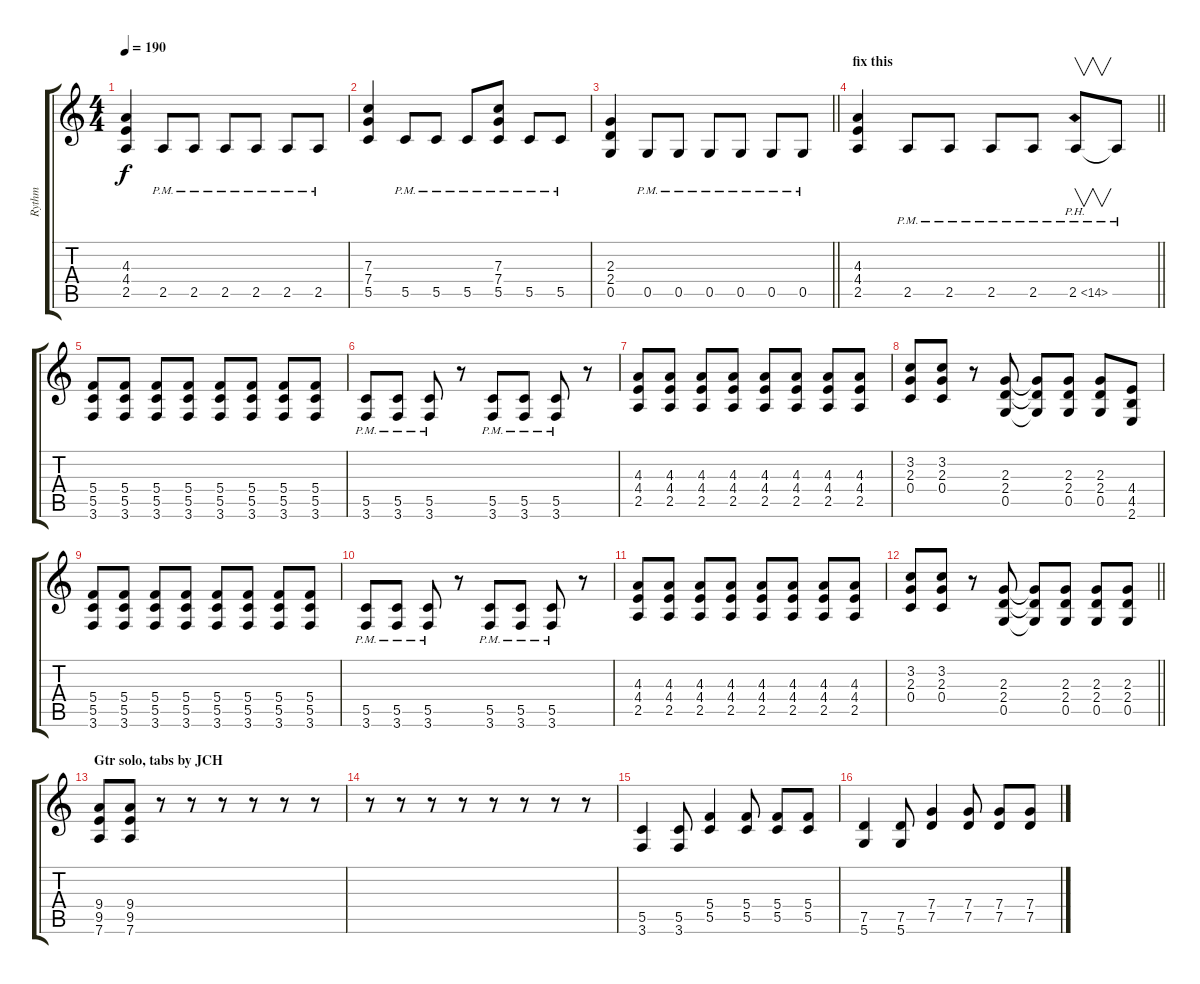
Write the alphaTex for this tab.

\track ("Rythm" "Rythm") {instrument distortionguitar}
\staff {score tabs}
\tuning (D4 A3 F3 C3 G2 D2) {hide}
\ts (4 4)
\tempo 190
\clef g2
\ks c
(4.3 4.4 2.5).4{dy f} 2.5{pm}.8 2.5{pm}.8 2.5{pm}.8 2.5{pm}.8 2.5{pm}.8 2.5{pm}.8 |
(7.3 7.4 5.5).4 5.5{pm}.8 5.5{pm}.8 5.5{pm}.8 (7.3 7.4 5.5{pm}).8 5.5{pm}.8 5.5{pm}.8 |
\barLineRight lightlight
(2.3 2.4 0.5).4 0.5{pm}.8 0.5{pm}.8 0.5{pm}.8 0.5{pm}.8 0.5{pm}.8 0.5{pm}.8 |
\section ("" "fix this ")
\barLineRight lightlight
(4.3 4.4 2.5).4 2.5{pm}.8 2.5{pm}.8 2.5{pm}.8 2.5{pm}.8 2.5{ph 12 pm}.8{v} 2.5{pm t}.8 |
(5.4 5.5 3.6).8{volume 13} (5.4 5.5 3.6).8 (5.4 5.5 3.6).8 (5.4 5.5 3.6).8 (5.4 5.5 3.6).8 (5.4 5.5 3.6).8 (5.4 5.5 3.6).8 (5.4 5.5 3.6).8 |
(5.5{pm} 3.6{pm}).8 (5.5{pm} 3.6{pm}).8 (5.5{pm} 3.6{pm}).8 r.8 (5.5{pm} 3.6{pm}).8 (5.5{pm} 3.6{pm}).8 (5.5{pm} 3.6{pm}).8 r.8 |
(4.3 4.4 2.5).8 (4.3 4.4 2.5).8 (4.3 4.4 2.5).8 (4.3 4.4 2.5).8 (4.3 4.4 2.5).8 (4.3 4.4 2.5).8 (4.3 4.4 2.5).8 (4.3 4.4 2.5).8 |
(3.2 2.3 0.4).8 (3.2 2.3 0.4).8 r.8 (2.3 2.4 0.5).8 (2.3{t} 2.4{t} 0.5{t}).8 (2.3 2.4 0.5).8 (2.3 2.4 0.5).8 (4.4 4.5 2.6).8 |
(5.4 5.5 3.6).8 (5.4 5.5 3.6).8 (5.4 5.5 3.6).8 (5.4 5.5 3.6).8 (5.4 5.5 3.6).8 (5.4 5.5 3.6).8 (5.4 5.5 3.6).8 (5.4 5.5 3.6).8 |
(5.5{pm} 3.6{pm}).8 (5.5{pm} 3.6{pm}).8 (5.5{pm} 3.6{pm}).8 r.8 (5.5{pm} 3.6{pm}).8 (5.5{pm} 3.6{pm}).8 (5.5{pm} 3.6{pm}).8 r.8 |
(4.3 4.4 2.5).8 (4.3 4.4 2.5).8 (4.3 4.4 2.5).8 (4.3 4.4 2.5).8 (4.3 4.4 2.5).8 (4.3 4.4 2.5).8 (4.3 4.4 2.5).8 (4.3 4.4 2.5).8 |
\barLineRight lightlight
(3.2 2.3 0.4).8 (3.2 2.3 0.4).8 r.8 (2.3 2.4 0.5).8 (2.3{t} 2.4{t} 0.5{t}).8 (2.3 2.4 0.5).8 (2.3 2.4 0.5).8 (2.3 2.4 0.5).8 |
\section ("" "Gtr solo, tabs by JCH")
(9.4 9.5 7.6).8 (9.4 9.5 7.6).8 r.8 r.8 r.8 r.8 r.8 r.8 |
r.8 r.8 r.8 r.8 r.8 r.8 r.8 r.8 |
(5.5 3.6).4 (5.5 3.6).8 (5.4 5.5).4 (5.4 5.5).8 (5.4 5.5).8 (5.4 5.5).8 |
(7.5 5.6).4 (7.5 5.6).8 (7.4 7.5).4 (7.4 7.5).8 (7.4 7.5).8 (7.4 7.5).8
